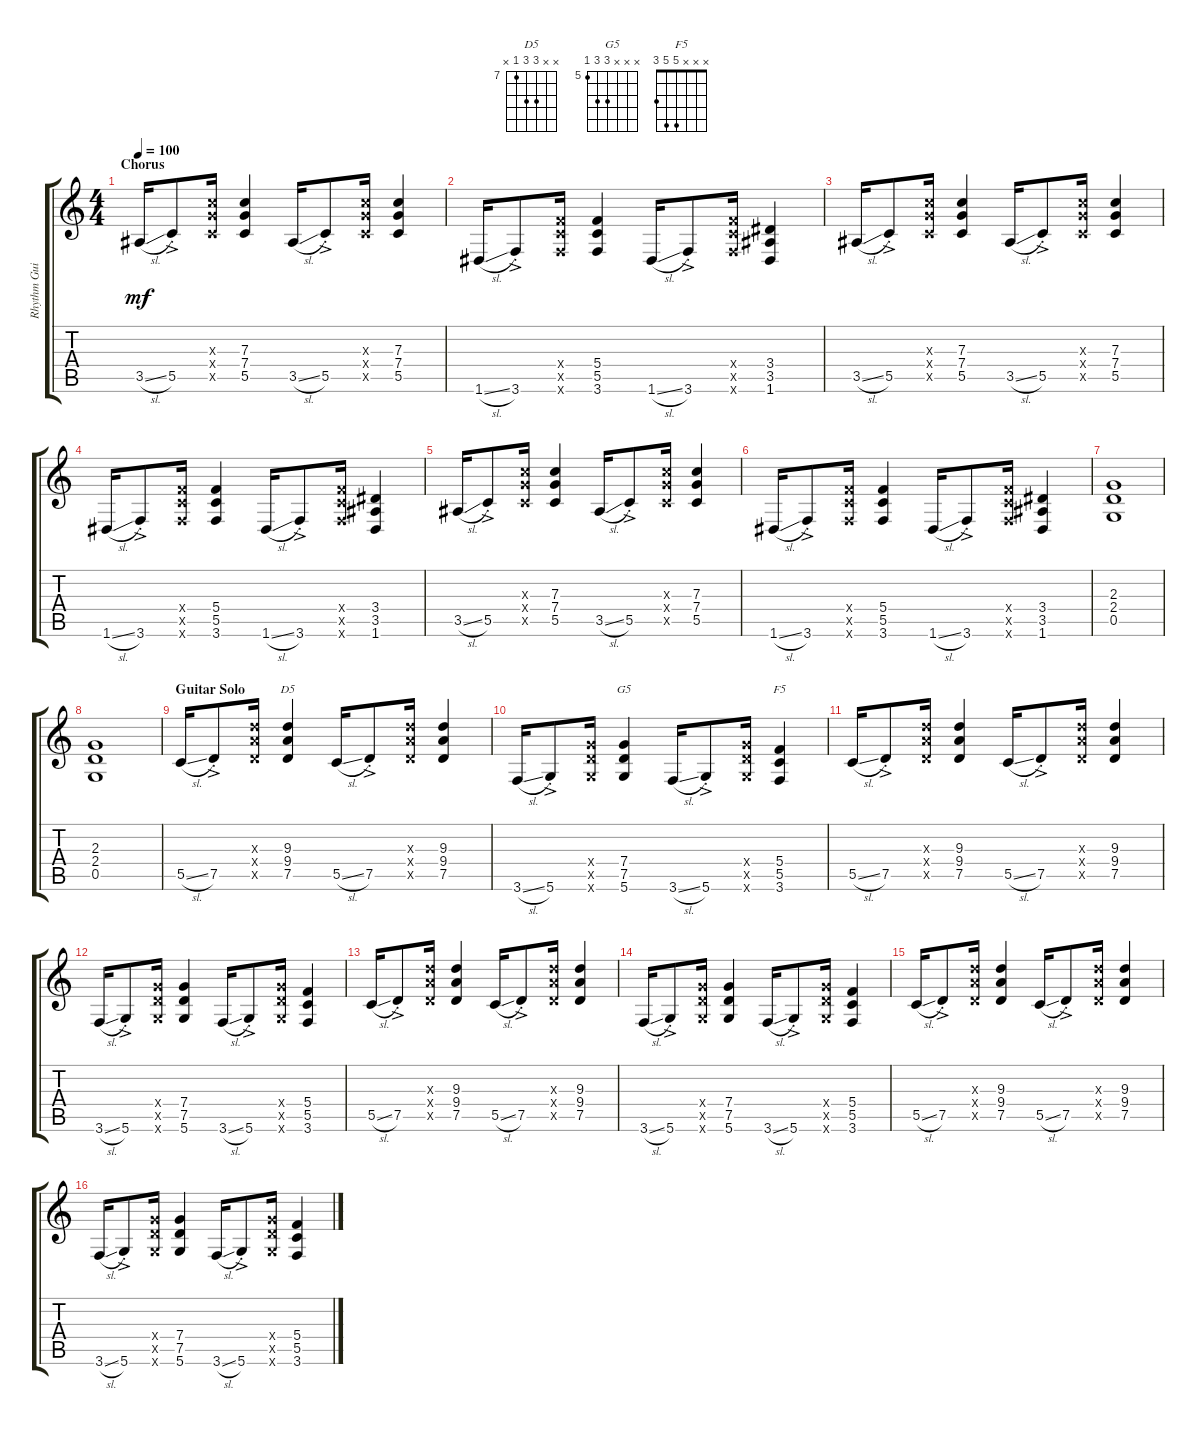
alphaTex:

\track ("Rhythm Guitar - Mick" "Rhythm Gui") {instrument distortionguitar}
\staff {score tabs}
\tuning (D4 A3 F3 C3 G2 D2) {hide}
\chord ("D5" x x 9 9 7 x) {firstfret 7}
\chord ("G5" x x x 7 7 5) {firstfret 5}
\chord ("F5" x x x 5 5 3)
\ts (4 4)
\section ("" "Chorus")
\tempo 100
\clef g2
\ks c
3.5{sl}.16{dy mf} 5.5{ac st}.8 (7.3{x} 7.4{x} 5.5{x}).16 (7.3 7.4 5.5).4 3.5{sl}.16 5.5{ac st}.8 (7.3{x} 7.4{x} 5.5{x}).16 (7.3 7.4 5.5).4 |
1.6{sl}.16 3.6{ac st}.8 (5.4{x} 5.5{x} 3.6{x}).16 (5.4 5.5 3.6).4 1.6{sl}.16 3.6{ac st}.8 (5.4{x} 5.5{x} 3.6{x}).16 (3.4 3.5 1.6).4 |
3.5{sl}.16 5.5{ac st}.8 (7.3{x} 7.4{x} 5.5{x}).16 (7.3 7.4 5.5).4 3.5{sl}.16 5.5{ac st}.8 (7.3{x} 7.4{x} 5.5{x}).16 (7.3 7.4 5.5).4 |
1.6{sl}.16 3.6{ac st}.8 (5.4{x} 5.5{x} 3.6{x}).16 (5.4 5.5 3.6).4 1.6{sl}.16 3.6{ac st}.8 (5.4{x} 5.5{x} 3.6{x}).16 (3.4 3.5 1.6).4 |
3.5{sl}.16 5.5{ac st}.8 (7.3{x} 7.4{x} 5.5{x}).16 (7.3 7.4 5.5).4 3.5{sl}.16 5.5{ac st}.8 (7.3{x} 7.4{x} 5.5{x}).16 (7.3 7.4 5.5).4 |
1.6{sl}.16 3.6{ac st}.8 (5.4{x} 5.5{x} 3.6{x}).16 (5.4 5.5 3.6).4 1.6{sl}.16 3.6{ac st}.8 (5.4{x} 5.5{x} 3.6{x}).16 (3.4 3.5 1.6).4 |
(2.3 2.4 0.5).1 |
(2.3 2.4 0.5).1 |
\section ("" "Guitar Solo")
5.5{sl}.16 7.5{ac st}.8 (9.3{x} 9.4{x} 7.5{x}).16 (9.3 9.4 7.5).4{ch "D5"} 5.5{sl}.16 7.5{ac st}.8 (9.3{x} 9.4{x} 7.5{x}).16 (9.3 9.4 7.5).4 |
3.6{sl}.16 5.6{ac st}.8 (7.4{x} 7.5{x} 5.6{x}).16 (7.4 7.5 5.6).4{ch "G5"} 3.6{sl}.16 5.6{ac st}.8 (7.4{x} 7.5{x} 5.6{x}).16 (5.4 5.5 3.6).4{ch "F5"} |
5.5{sl}.16 7.5{ac st}.8 (9.3{x} 9.4{x} 7.5{x}).16 (9.3 9.4 7.5).4 5.5{sl}.16 7.5{ac st}.8 (9.3{x} 9.4{x} 7.5{x}).16 (9.3 9.4 7.5).4 |
3.6{sl}.16 5.6{ac st}.8 (7.4{x} 7.5{x} 5.6{x}).16 (7.4 7.5 5.6).4 3.6{sl}.16 5.6{ac st}.8 (7.4{x} 7.5{x} 5.6{x}).16 (5.4 5.5 3.6).4 |
5.5{sl}.16 7.5{ac st}.8 (9.3{x} 9.4{x} 7.5{x}).16 (9.3 9.4 7.5).4 5.5{sl}.16 7.5{ac st}.8 (9.3{x} 9.4{x} 7.5{x}).16 (9.3 9.4 7.5).4 |
3.6{sl}.16 5.6{ac st}.8 (7.4{x} 7.5{x} 5.6{x}).16 (7.4 7.5 5.6).4 3.6{sl}.16 5.6{ac st}.8 (7.4{x} 7.5{x} 5.6{x}).16 (5.4 5.5 3.6).4 |
5.5{sl}.16 7.5{ac st}.8 (9.3{x} 9.4{x} 7.5{x}).16 (9.3 9.4 7.5).4 5.5{sl}.16 7.5{ac st}.8 (9.3{x} 9.4{x} 7.5{x}).16 (9.3 9.4 7.5).4 |
3.6{sl}.16 5.6{ac st}.8 (7.4{x} 7.5{x} 5.6{x}).16 (7.4 7.5 5.6).4 3.6{sl}.16 5.6{ac st}.8 (7.4{x} 7.5{x} 5.6{x}).16 (5.4 5.5 3.6).4
